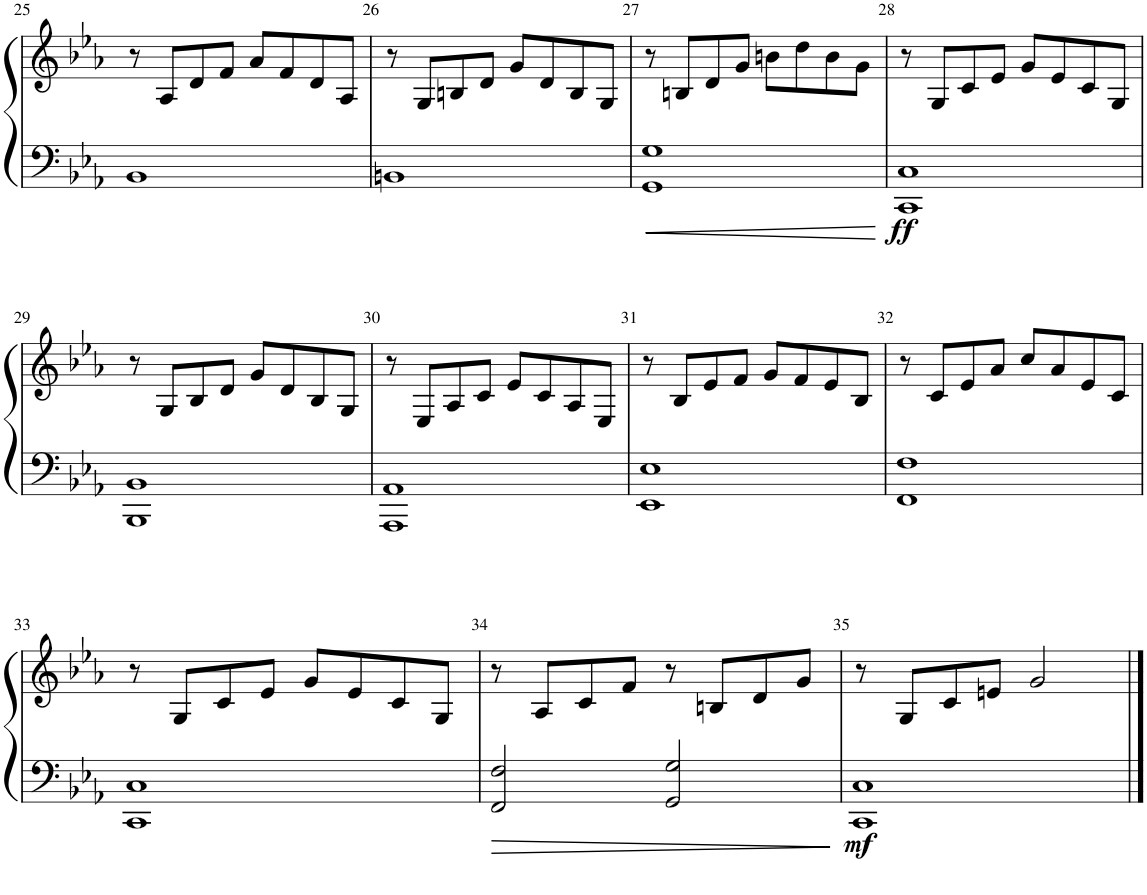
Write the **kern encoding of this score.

**kern	**kern	**dynam
*part1	*part1	*part1
*staff2	*staff1	*staff1/2
*I"Piano	*	*
*I'Pno.	*	*
!!LO:PB:g=z
*clefF4	*clefG2	*
*k[b-e-a-]	*k[b-e-a-]	*
*M4/4	*M4/4	*
=25	=25	=25
1BB-	8r	.
.	8A-/L	.
.	8d/	.
.	8f/J	.
.	8a-/L	.
.	8f/	.
.	8d/	.
.	8A-/J	.
=26	=26	=26
1BBn	8r	.
.	8G/L	.
.	8Bn/	.
.	8d/J	.
.	8g/L	.
.	8d/	.
.	8B/	.
.	8G/J	.
=27	=27	=27
1GG 1G	8r	.
.	8Bn/L	.
.	8d/	.
.	8g/J	.
.	8bn\L	.
.	8dd\	.
.	8b\	.
.	8g\J	.
=28	=28	=28
!	!	!LO:DY:b=2
1CC 1C	8r	ff
.	8G/L	.
.	8c/	.
.	8e-/J	.
.	8g/L	.
.	8e-/	.
.	8c/	.
.	8G/J	.
!!LO:LB:g=z
=29	=29	=29
1BBB- 1BB-	8r	.
.	8G/L	.
.	8B-/	.
.	8d/J	.
.	8g/L	.
.	8d/	.
.	8B-/	.
.	8G/J	.
=30	=30	=30
1AAA- 1AA-	8r	.
.	8E-/L	.
.	8A-/	.
.	8c/J	.
.	8e-/L	.
.	8c/	.
.	8A-/	.
.	8E-/J	.
=31	=31	=31
1EE- 1E-	8r	.
.	8B-/L	.
.	8e-/	.
.	8f/J	.
.	8g/L	.
.	8f/	.
.	8e-/	.
.	8B-/J	.
=32	=32	=32
1FF 1F	8r	.
.	8c/L	.
.	8e-/	.
.	8a-/J	.
.	8cc/L	.
.	8a-/	.
.	8e-/	.
.	8c/J	.
!!LO:LB:g=z
=33	=33	=33
1CC 1C	8r	.
.	8G/L	.
.	8c/	.
.	8e-/J	.
.	8g/L	.
.	8e-/	.
.	8c/	.
.	8G/J	.
=34	=34	=34
2FF/ 2F/	8r	.
.	8A-/L	.
.	8c/	.
.	8f/J	.
2GG/ 2G/	8r	.
.	8Bn/L	.
.	8d/	.
.	8g/J	.
=35	=35	=35
!	!	!LO:DY:b=2
1CC 1C	8r	mf
.	8G/L	.
.	8c/	.
.	8en/J	.
.	2g/	.
==	==	==
*-	*-	*-
